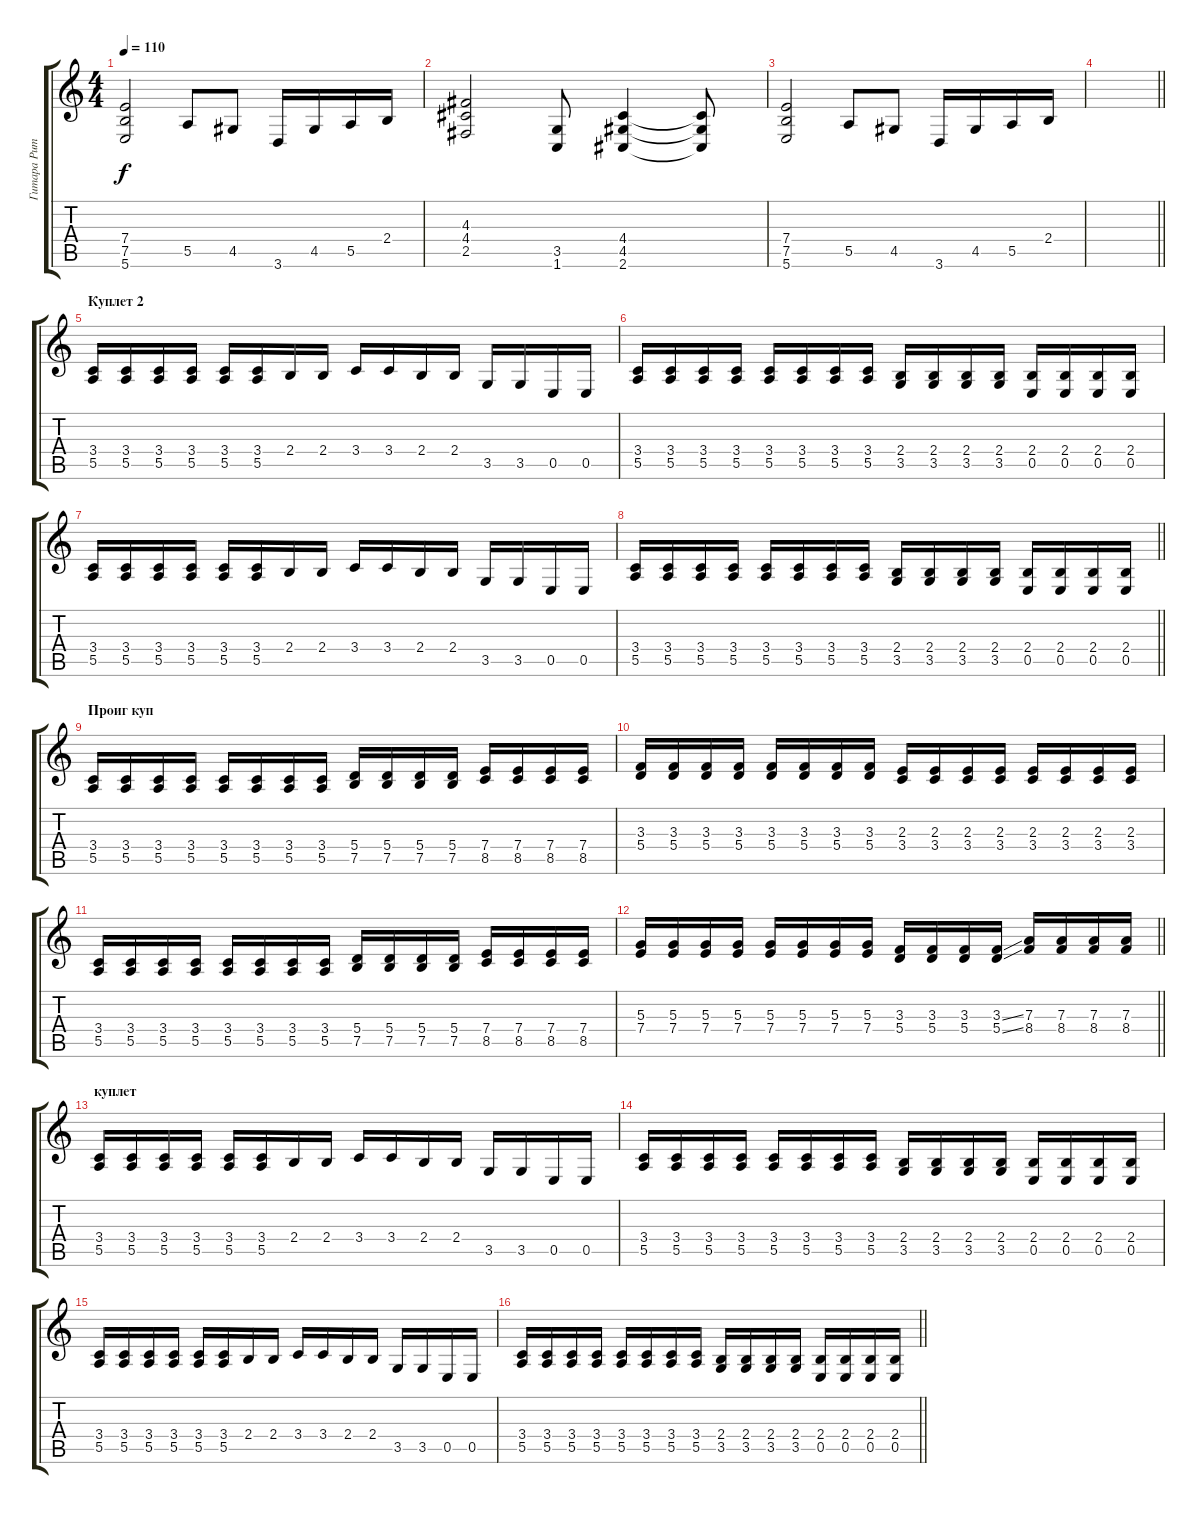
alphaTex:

\track ("Гитара Ритм Азат" "Гитара Рит") {instrument distortionguitar}
\staff {score tabs}
\tuning (B3 Gb3 D3 A2 E2 B1) {hide}
\ts (4 4)
\tempo 110
\clef g2
\ks c
(7.4 7.5 5.6).2{dy f} 5.5.8 4.5.8 3.6.16 4.5.16 5.5.16 2.4.16 |
(4.3 4.4 2.5).2 (3.5 1.6).8 (4.4 4.5 2.6).4 (4.4{t} 4.5{t} 2.6{t}).8 |
(7.4 7.5 5.6).2 5.5.8 4.5.8 3.6.16 4.5.16 5.5.16 2.4.16 |
\barLineRight lightlight
|
\section ("" "Куплет 2")
(3.4 5.5).16 (3.4 5.5).16 (3.4 5.5).16 (3.4 5.5).16 (3.4 5.5).16 (3.4 5.5).16 2.4.16 2.4.16 3.4.16 3.4.16 2.4.16 2.4.16 3.5.16 3.5.16 0.5.16 0.5.16 |
(3.4 5.5).16 (3.4 5.5).16 (3.4 5.5).16 (3.4 5.5).16 (3.4 5.5).16 (3.4 5.5).16 (3.4 5.5).16 (3.4 5.5).16 (2.4 3.5).16 (2.4 3.5).16 (2.4 3.5).16 (2.4 3.5).16 (2.4 0.5).16 (2.4 0.5).16 (2.4 0.5).16 (2.4 0.5).16 |
(3.4 5.5).16 (3.4 5.5).16 (3.4 5.5).16 (3.4 5.5).16 (3.4 5.5).16 (3.4 5.5).16 2.4.16 2.4.16 3.4.16 3.4.16 2.4.16 2.4.16 3.5.16 3.5.16 0.5.16 0.5.16 |
\barLineRight lightlight
(3.4 5.5).16 (3.4 5.5).16 (3.4 5.5).16 (3.4 5.5).16 (3.4 5.5).16 (3.4 5.5).16 (3.4 5.5).16 (3.4 5.5).16 (2.4 3.5).16 (2.4 3.5).16 (2.4 3.5).16 (2.4 3.5).16 (2.4 0.5).16 (2.4 0.5).16 (2.4 0.5).16 (2.4 0.5).16 |
\section ("" "Проиг куп")
(3.4 5.5).16 (3.4 5.5).16 (3.4 5.5).16 (3.4 5.5).16 (3.4 5.5).16 (3.4 5.5).16 (3.4 5.5).16 (3.4 5.5).16 (5.4 7.5).16 (5.4 7.5).16 (5.4 7.5).16 (5.4 7.5).16 (7.4 8.5).16 (7.4 8.5).16 (7.4 8.5).16 (7.4 8.5).16 |
(3.3 5.4).16 (3.3 5.4).16 (3.3 5.4).16 (3.3 5.4).16 (3.3 5.4).16 (3.3 5.4).16 (3.3 5.4).16 (3.3 5.4).16 (2.3 3.4).16 (2.3 3.4).16 (2.3 3.4).16 (2.3 3.4).16 (2.3 3.4).16 (2.3 3.4).16 (2.3 3.4).16 (2.3 3.4).16 |
(3.4 5.5).16 (3.4 5.5).16 (3.4 5.5).16 (3.4 5.5).16 (3.4 5.5).16 (3.4 5.5).16 (3.4 5.5).16 (3.4 5.5).16 (5.4 7.5).16 (5.4 7.5).16 (5.4 7.5).16 (5.4 7.5).16 (7.4 8.5).16 (7.4 8.5).16 (7.4 8.5).16 (7.4 8.5).16 |
\barLineRight lightlight
(5.3 7.4).16 (5.3 7.4).16 (5.3 7.4).16 (5.3 7.4).16 (5.3 7.4).16 (5.3 7.4).16 (5.3 7.4).16 (5.3 7.4).16 (3.3 5.4).16 (3.3 5.4).16 (3.3 5.4).16 (3.3{ss} 5.4{ss}).16 (7.3 8.4).16 (7.3 8.4).16 (7.3 8.4).16 (7.3 8.4).16 |
\section ("" "куплет")
(3.4 5.5).16 (3.4 5.5).16 (3.4 5.5).16 (3.4 5.5).16 (3.4 5.5).16 (3.4 5.5).16 2.4.16 2.4.16 3.4.16 3.4.16 2.4.16 2.4.16 3.5.16 3.5.16 0.5.16 0.5.16 |
(3.4 5.5).16 (3.4 5.5).16 (3.4 5.5).16 (3.4 5.5).16 (3.4 5.5).16 (3.4 5.5).16 (3.4 5.5).16 (3.4 5.5).16 (2.4 3.5).16 (2.4 3.5).16 (2.4 3.5).16 (2.4 3.5).16 (2.4 0.5).16 (2.4 0.5).16 (2.4 0.5).16 (2.4 0.5).16 |
(3.4 5.5).16 (3.4 5.5).16 (3.4 5.5).16 (3.4 5.5).16 (3.4 5.5).16 (3.4 5.5).16 2.4.16 2.4.16 3.4.16 3.4.16 2.4.16 2.4.16 3.5.16 3.5.16 0.5.16 0.5.16 |
\barLineRight lightlight
(3.4 5.5).16 (3.4 5.5).16 (3.4 5.5).16 (3.4 5.5).16 (3.4 5.5).16 (3.4 5.5).16 (3.4 5.5).16 (3.4 5.5).16 (2.4 3.5).16 (2.4 3.5).16 (2.4 3.5).16 (2.4 3.5).16 (2.4 0.5).16 (2.4 0.5).16 (2.4 0.5).16 (2.4 0.5).16
